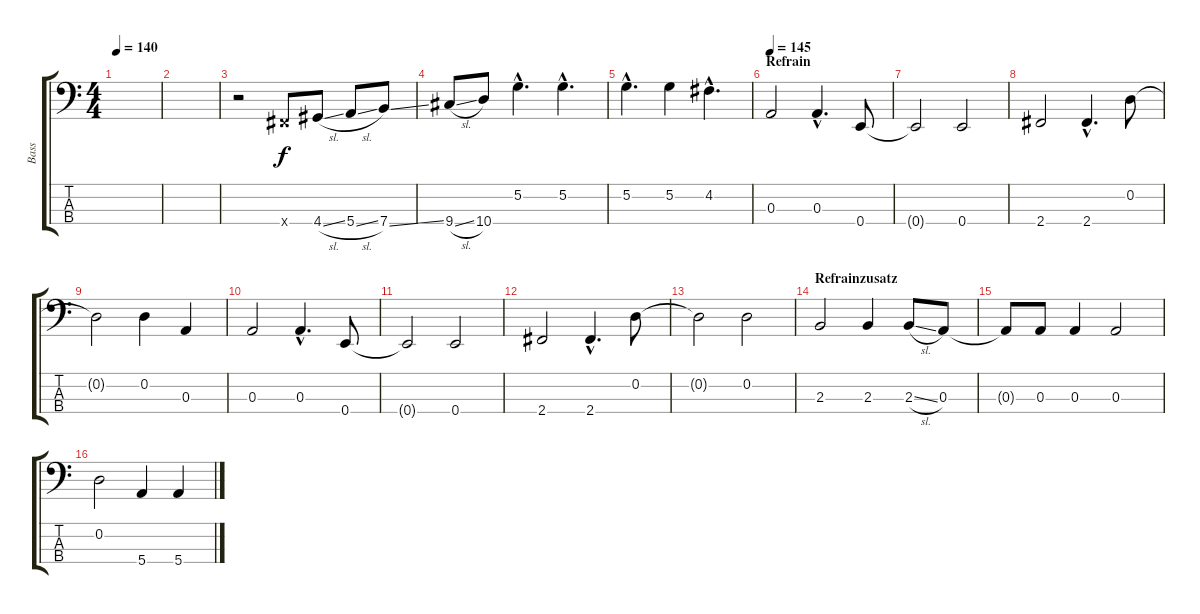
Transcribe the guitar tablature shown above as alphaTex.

\track ("Bass" "Bass") {instrument acousticbass}
\staff {score tabs}
\tuning (G2 D2 A1 E1) {hide}
\ts (4 4)
\tempo 140
\clef f4
\ks c
|
|
r.2 2.4{x}.8 4.4{sl}.8 5.4{sl}.8 7.4{ss}.8 |
9.4{sl}.8 10.4.8 5.2{hac}.4{d} 5.2{hac}.4{d} |
5.2{hac}.4{d} 5.2.4 4.2{hac}.4{d} |
\section ("" "Refrain")
\tempo 145
0.3.2 0.3{hac}.4{d} 0.4.8 |
0.4{t}.2 0.4.2 |
2.4.2 2.4{hac}.4{d} 0.2.8 |
0.2{t}.2 0.2.4 0.3.4 |
0.3.2 0.3{hac}.4{d} 0.4.8 |
0.4{t}.2 0.4.2 |
2.4.2 2.4{hac}.4{d} 0.2.8 |
0.2{t}.2 0.2.2 |
\section ("" "Refrainzusatz")
2.3.2 2.3.4 2.3{sl}.8 0.3.8 |
0.3{t}.8 0.3.8 0.3.4 0.3.2 |
0.2.2 5.4.4 5.4{sl}.4
